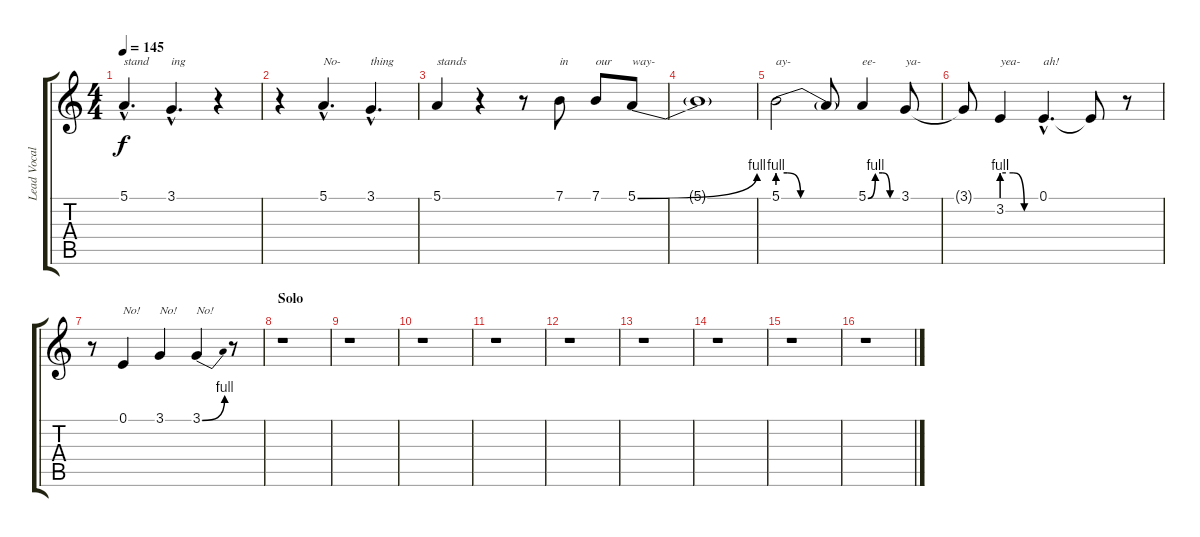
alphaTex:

\track ("Lead Vocals" "Lead Vocal") {instrument lead2sawtooth}
\staff {score tabs}
\tuning (E4 B3 G3 D3 A2 E2) {hide}
\ts (4 4)
\tempo 145
\clef g2
\ks c
5.1{hac}.4{d txt "stand" dy f} 3.1{hac}.4{d txt "ing"} r.4 |
r.4 5.1{hac}.4{d txt "No-"} 3.1{hac}.4{d txt "thing"} |
5.1.4{txt "stands"} r.4 r.8 7.1.8{txt "in"} 7.1.8{txt "our"} 5.1{be (bend 0 0 60 4)}.8{txt "way-"} |
5.1{t}.1 |
5.1{be (custom 0 4 7 4 17 0 60 0)}.2{txt "ay-"} 5.1{t}.8 5.1{be (custom 0 0 15 4 30 4 45 0 60 0)}.4{txt "ee-"} 3.1.8{txt "ya-"} |
3.1{t}.8 3.2{be (custom 0 4 20 4 40 0 60 0)}.4{txt "yea-"} 0.1{hac}.4{d txt "ah!"} 0.1{t}.8 r.8{balance 8} |
r.8 0.1.4{txt "No!"} 3.1.4{txt "No!"} 3.1{be (bend 0 0 60 4)}.4{txt "No!"} r.8 |
\section ("" "Solo")
r.1 |
r.1 |
r.1 |
r.1 |
r.1 |
r.1 |
r.1 |
r.1 |
r.1
